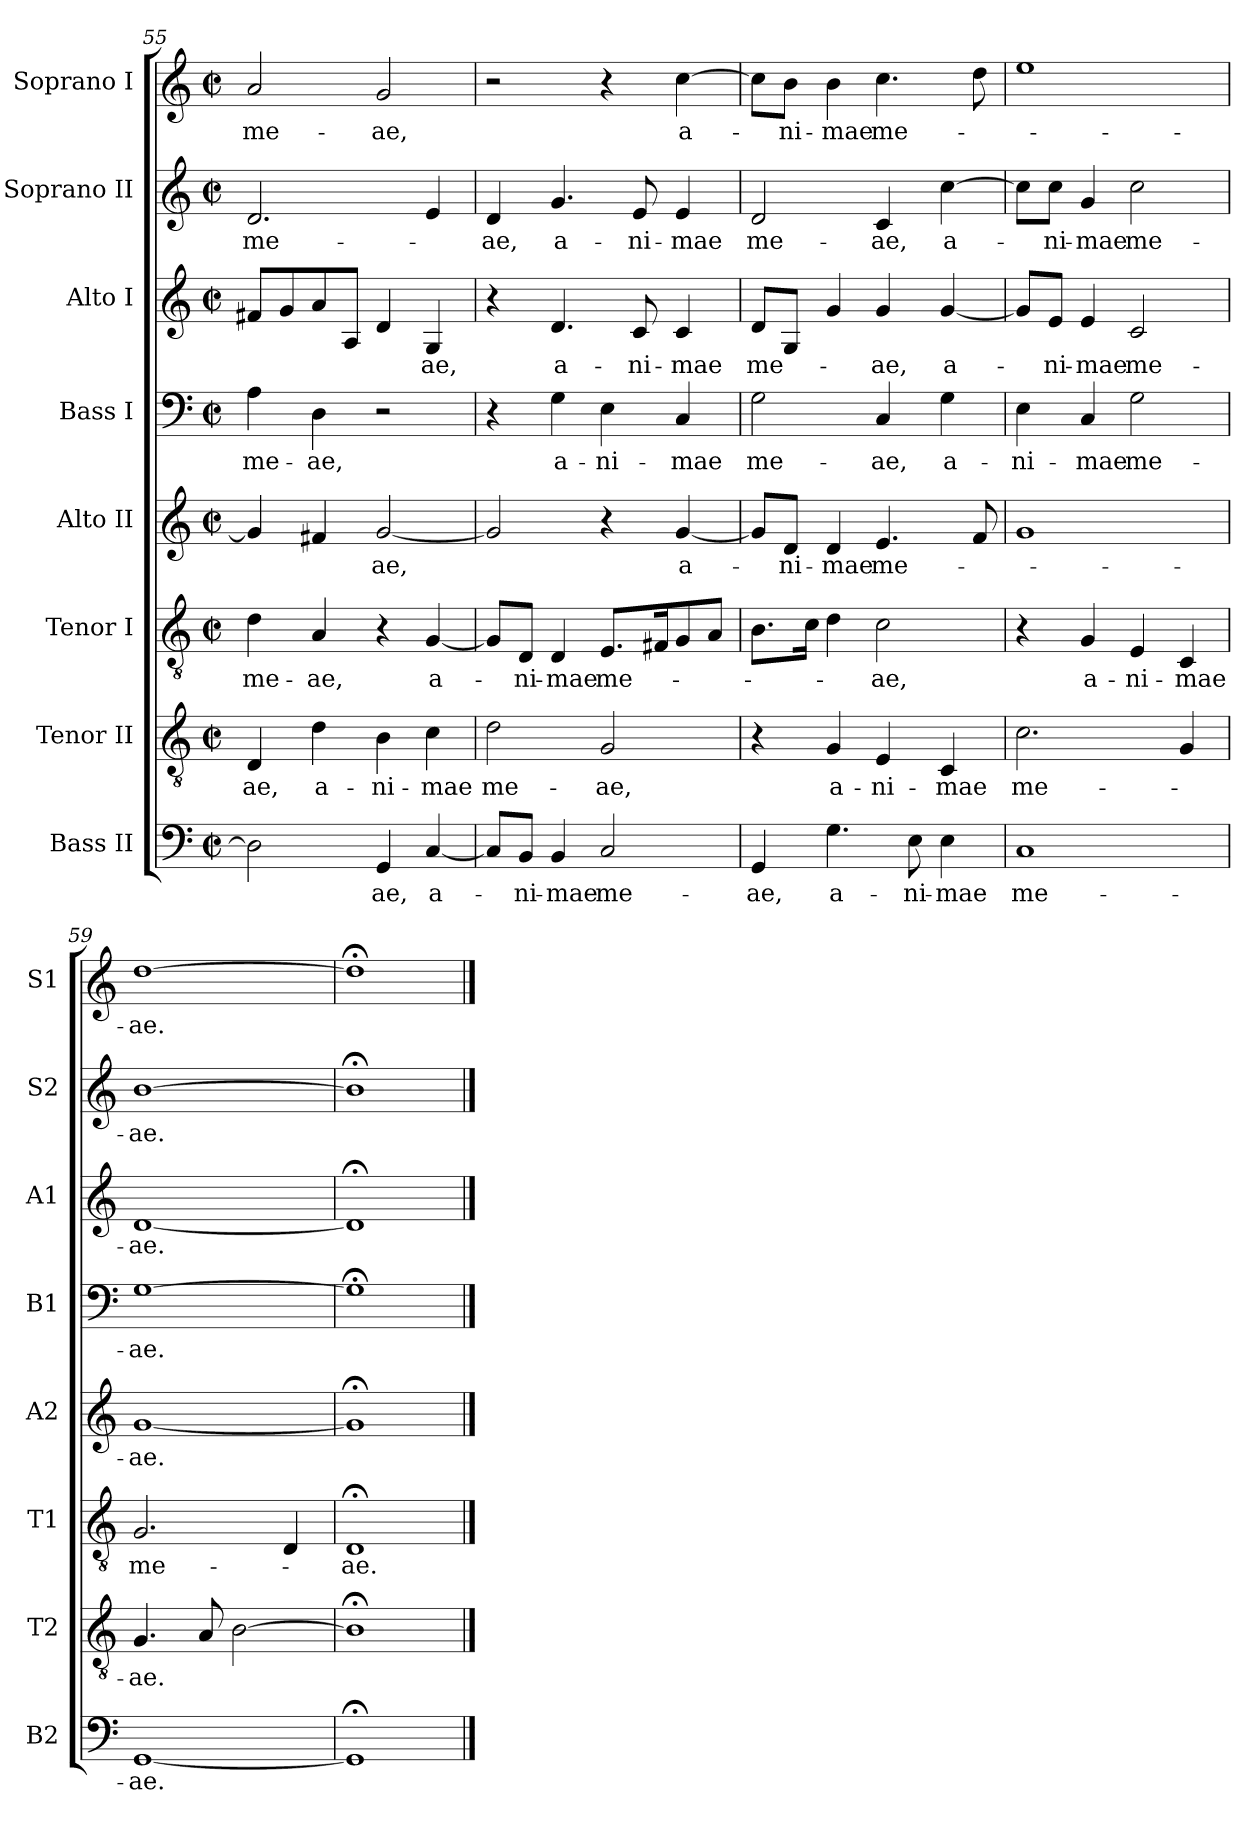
**kern	**text	**kern	**text	**kern	**text	**kern	**text	**kern	**text	**kern	**text	**kern	**text	**kern	**text
*part8	*part8	*part7	*part7	*part6	*part6	*part5	*part5	*part4	*part4	*part3	*part3	*part2	*part2	*part1	*part1
*staff8	*staff8	*staff7	*staff7	*staff6	*staff6	*staff5	*staff5	*staff4	*staff4	*staff3	*staff3	*staff2	*staff2	*staff1	*staff1
*I"Bass II	*	*I"Tenor II	*	*I"Tenor I	*	*I"Alto II	*	*I"Bass I	*	*I"Alto I	*	*I"Soprano II	*	*I"Soprano I	*
*I'B2	*	*I'T2	*	*I'T1	*	*I'A2	*	*I'B1	*	*I'A1	*	*I'S2	*	*I'S1	*
*clefF4	*	*clefGv2	*	*clefGv2	*	*clefG2	*	*clefF4	*	*clefG2	*	*clefG2	*	*clefG2	*
*k[]	*	*k[]	*	*k[]	*	*k[]	*	*k[]	*	*k[]	*	*k[]	*	*k[]	*
*C:	*	*C:	*	*C:	*	*C:	*	*C:	*	*C:	*	*C:	*	*C:	*
*M2/2	*	*M2/2	*	*M2/2	*	*M2/2	*	*M2/2	*	*M2/2	*	*M2/2	*	*M2/2	*
*met(c|)	*	*met(c|)	*	*met(c|)	*	*met(c|)	*	*met(c|)	*	*met(c|)	*	*met(c|)	*	*met(c|)	*
=55	=55	=55	=55	=55	=55	=55	=55	=55	=55	=55	=55	=55	=55	=55	=55
2D\]	.	4D/	-ae,	4d\	me-	4g/]	.	4A\	me-	8f#X/L	.	2.d/	me-	2a/	me-
.	.	.	.	.	.	.	.	.	.	8g/	.	.	.	.	.
.	.	4d\	a-	4A/	-ae,	4f#X/	.	4D\	-ae,	8a/	.	.	.	.	.
.	.	.	.	.	.	.	.	.	.	8A/J	.	.	.	.	.
4GG/	-ae,	4B\	-ni-	4r	.	[<2g/	-ae,	2r	.	4d/	.	.	.	2g/	-ae,
[<4C/	a-	4c\	-mae	[<4G/	a-	.	.	.	.	4G/	-ae,	4e/	.	.	.
=56	=56	=56	=56	=56	=56	=56	=56	=56	=56	=56	=56	=56	=56	=56	=56
8C/L]	.	2d\	me-	8G/L]	.	2g/]	.	4r	.	4r	.	4d/	-ae,	2r	.
8BB/J	-ni-	.	.	8D/J	-ni-	.	.	.	.	.	.	.	.	.	.
4BB/	-mae	.	.	4D/	-mae	.	.	4G\	a-	4.d/	a-	4.g/	a-	.	.
2C/	me-	2G/	-ae,	8.E/L	me-	4r	.	4E\	-ni-	.	.	.	.	4r	.
.	.	.	.	.	.	.	.	.	.	8c/	-ni-	8e/	-ni-	.	.
.	.	.	.	16F#X/k	.	.	.	.	.	.	.	.	.	.	.
.	.	.	.	8G/	.	[<4g/	a-	4C/	-mae	4c/	-mae	4e/	-mae	[>4cc\	a-
.	.	.	.	8A/J	.	.	.	.	.	.	.	.	.	.	.
!!LO:PB:g=z
=57	=57	=57	=57	=57	=57	=57	=57	=57	=57	=57	=57	=57	=57	=57	=57
4GG/	-ae,	4r	.	8.B\L	.	8g/L]	.	2G\	me-	8d/L	me-	2d/	me-	8cc\L]	.
.	.	.	.	.	.	8d/J	-ni-	.	.	8G/J	.	.	.	8b\J	-ni-
.	.	.	.	16c\Jk	.	.	.	.	.	.	.	.	.	.	.
4.G\	a-	4G/	a-	4d\	.	4d/	-mae	.	.	4g/	.	.	.	4b\	-mae
.	.	4E/	-ni-	2c\	-ae,	4.e/	me-	4C/	-ae,	4g/	-ae,	4c/	-ae,	4.cc\	me-
8E\	-ni-	.	.	.	.	.	.	.	.	.	.	.	.	.	.
4E\	-mae	4C/	-mae	.	.	.	.	4G\	a-	[<4g/	a-	[>4cc\	a-	.	.
.	.	.	.	.	.	8f/	.	.	.	.	.	.	.	8dd\	.
=58	=58	=58	=58	=58	=58	=58	=58	=58	=58	=58	=58	=58	=58	=58	=58
1C	me-	2.c\	me-	4r	.	1g	.	4E\	-ni-	8g/L]	.	8cc\L]	.	1ee	.
.	.	.	.	.	.	.	.	.	.	8e/J	-ni-	8cc\J	-ni-	.	.
.	.	.	.	4G/	a-	.	.	4C/	-mae	4e/	-mae	4g/	-mae	.	.
.	.	.	.	4E/	-ni-	.	.	2G\	me-	2c/	me-	2cc\	me-	.	.
.	.	4G/	.	4C/	-mae	.	.	.	.	.	.	.	.	.	.
=59	=59	=59	=59	=59	=59	=59	=59	=59	=59	=59	=59	=59	=59	=59	=59
[<1GG	-ae.	4.G/	-ae.	2.G/	me-	[<1g	-ae.	[>1G	-ae.	[<1d	-ae.	[>1b	-ae.	[1dd	-ae.
.	.	8A/	.	.	.	.	.	.	.	.	.	.	.	.	.
.	.	[>2B\	.	.	.	.	.	.	.	.	.	.	.	.	.
.	.	.	.	4D/	.	.	.	.	.	.	.	.	.	.	.
=60	=60	=60	=60	=60	=60	=60	=60	=60	=60	=60	=60	=60	=60	=60	=60
1GG;<]	.	1B;<]	.	1D;<	-ae.	1g;]	.	1G;<]	.	1d;<]	.	1b;<]	.	1dd;<]	.
==	==	==	==	==	==	==	==	==	==	==	==	==	==	==	==
*-	*-	*-	*-	*-	*-	*-	*-	*-	*-	*-	*-	*-	*-	*-	*-
